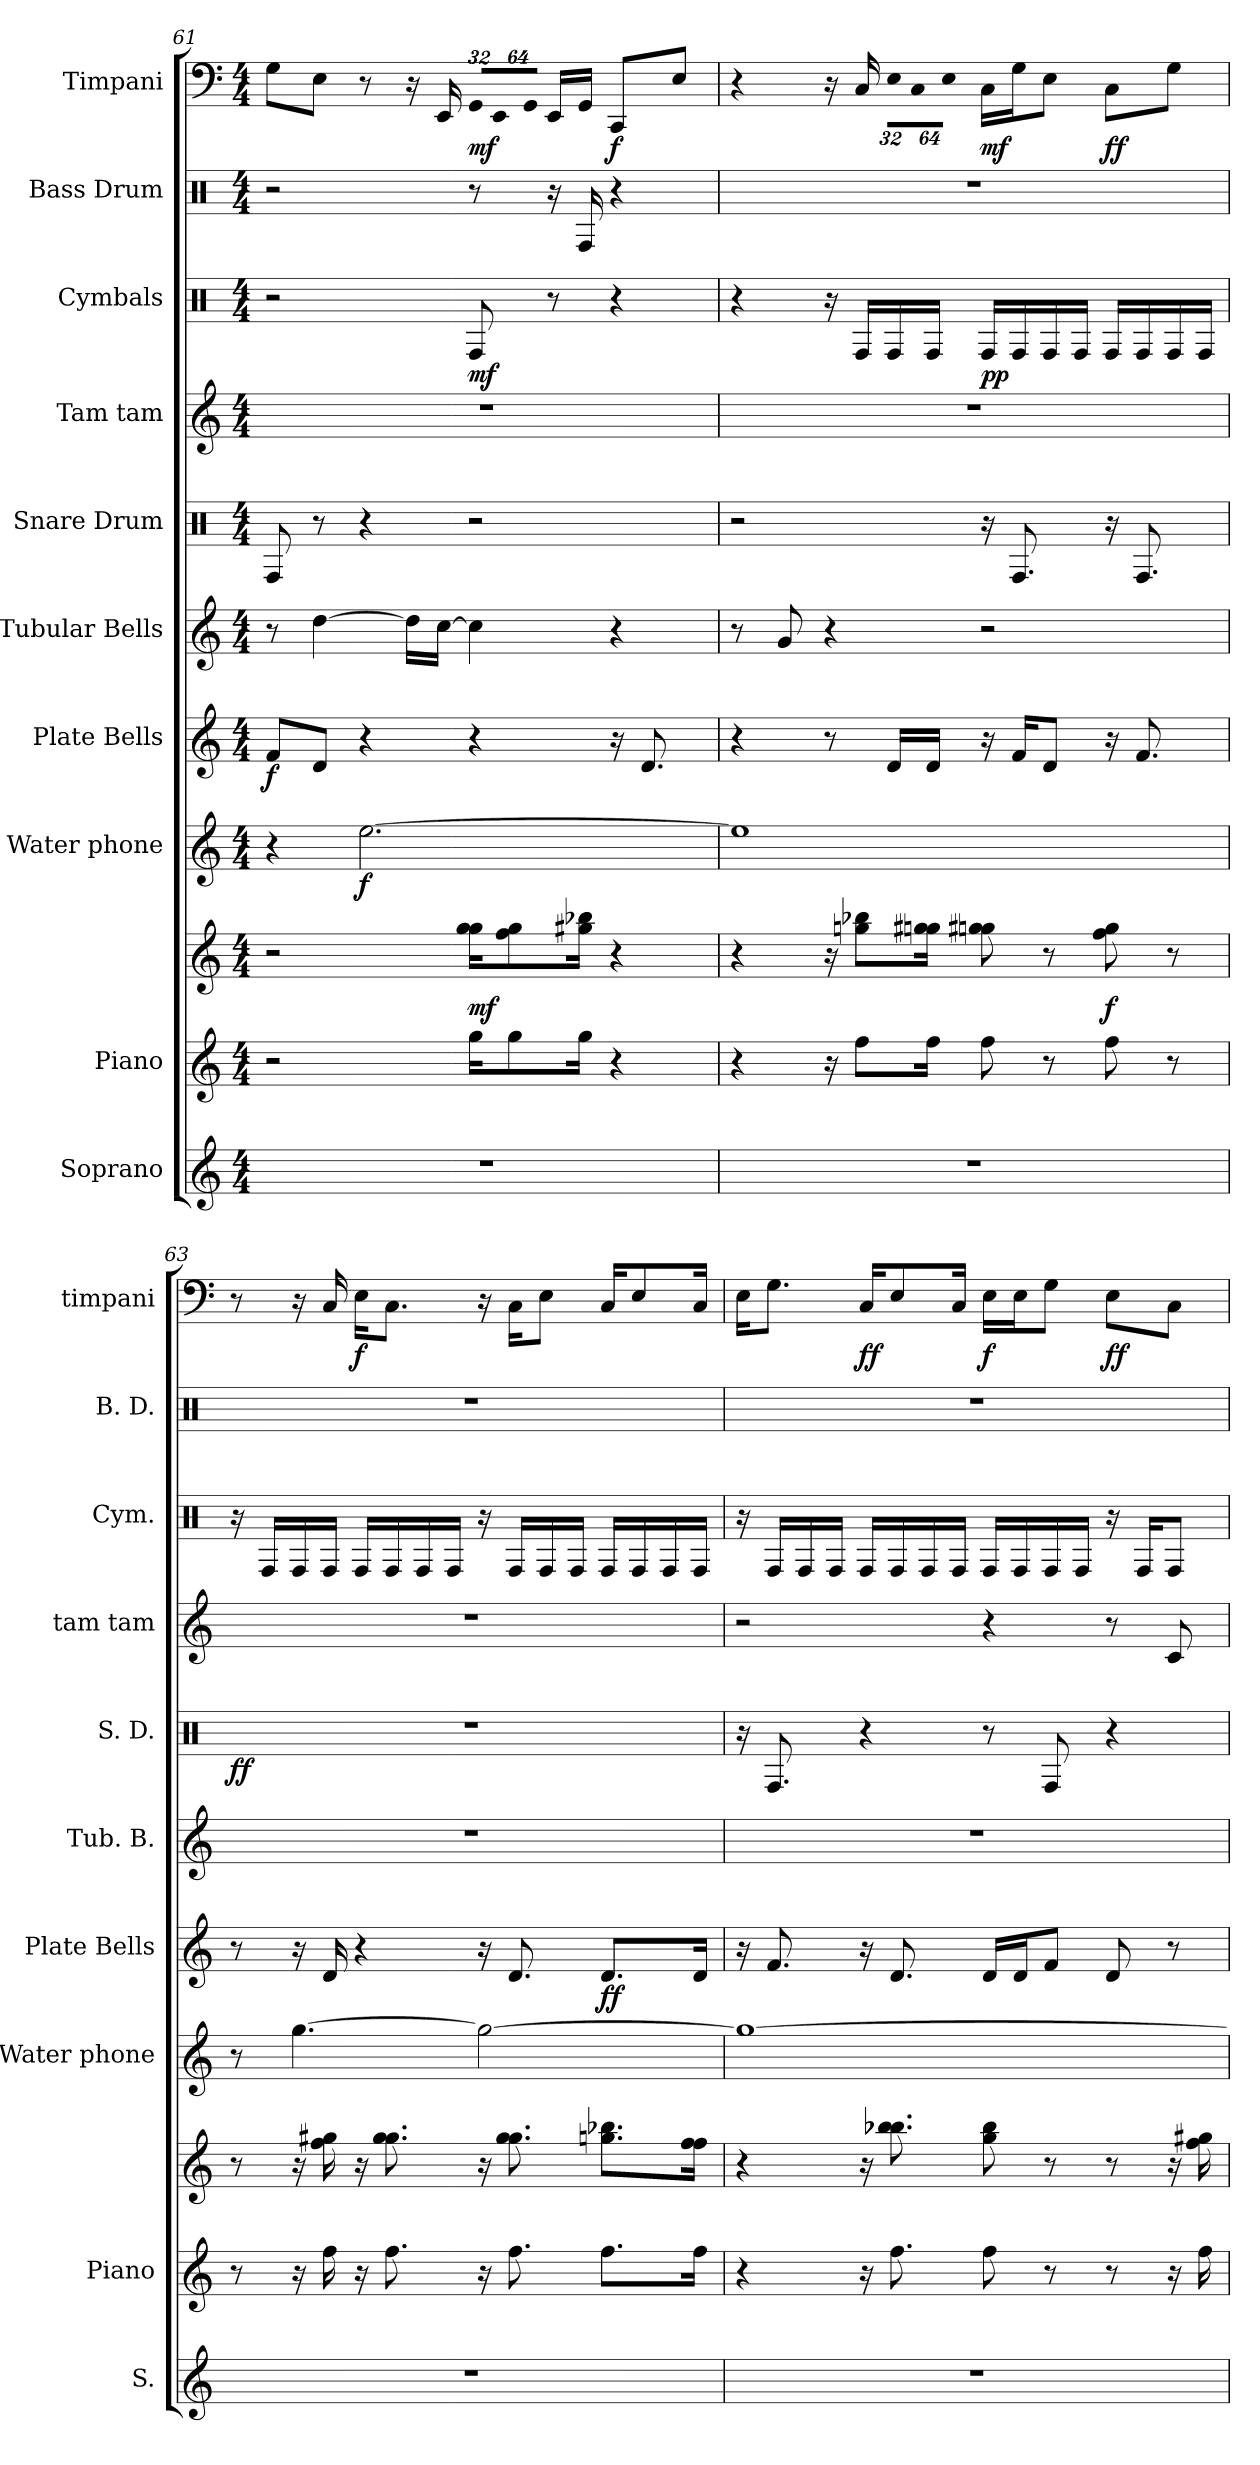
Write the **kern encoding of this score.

**kern	**kern	**kern	**dynam	**kern	**dynam	**kern	**dynam	**kern	**kern	**dynam	**kern	**kern	**dynam	**kern	**kern	**dynam
*part10	*part9	*part9	*part9	*part8	*part8	*part7	*part7	*part6	*part5	*part5	*part4	*part3	*part3	*part2	*part1	*part1
*staff11	*staff10	*staff9	*staff9/10	*staff8	*staff8	*staff7	*staff7	*staff6	*staff5	*staff5	*staff4	*staff3	*staff3	*staff2	*staff1	*staff1
*I"Soprano	*I"Piano	*	*	*I"Water phone	*	*I"Plate Bells	*	*I"Tubular Bells	*I"Snare Drum	*	*I"Tam tam	*I"Cymbals	*	*I"Bass Drum	*I"Timpani	*
*I'S.	*I'Piano	*	*	*I'Water phone	*	*I'Plate Bells	*	*I'Tub. B.	*I'S. D.	*	*I'tam tam	*I'Cym.	*	*I'B. D.	*I'timpani	*
*clefG2	*clefG2	*clefG2	*	*clefG2	*	*clefG2	*	*clefG2	*clefX	*	*clefG2	*clefX	*	*clefX	*clefF4	*
*k[]	*k[]	*k[]	*	*k[]	*	*k[]	*	*k[]	*k[]	*	*k[]	*k[]	*	*k[]	*k[]	*
*C:	*C:	*C:	*	*C:	*	*C:	*	*C:	*C:	*	*C:	*C:	*	*C:	*C:	*
*M4/4	*M4/4	*M4/4	*	*M4/4	*	*M4/4	*	*M4/4	*M4/4	*	*M4/4	*M4/4	*	*M4/4	*M4/4	*
=61	=61	=61	=61	=61	=61	=61	=61	=61	=61	=61	=61	=61	=61	=61	=61	=61
1r	2r	2r	.	4r	.	8fi/L	f	8r	8RFi/	.	1r	2r	.	2r	8Gi\L	.
.	.	.	.	.	.	8di/J	.	[4ddi\	8r	.	.	.	.	.	8Ei\J	.
.	.	.	.	[2.eei\	f	4r	.	.	4r	.	.	.	.	.	8r	.
.	.	.	.	.	.	.	.	16ddi\LL]	.	.	.	.	.	.	16r	.
.	.	.	.	.	.	.	.	[16cci\JJ	.	.	.	.	.	.	16EEi/	.
*	*	*	*	*	*	*	*	*	*	*	*	*	*	*	*Xbrackettup	*
!	!	!	!	!	!	!	!	!	!	!	!	!	!	!	!LO:N:vis=16	!
.	16ggi\KL	16ggi\ 16ggiKL	mf	.	.	4r	.	4cci\]	2r	.	.	8RFi/	mf	8r	512%21GGi/LL	mf
!	!	!	!	!	!	!	!	!	!	!	!	!	!	!	!LO:N:vis=16	!
.	.	.	.	.	.	.	.	.	.	.	.	.	.	.	1024%43EEi/	.
.	8ggi\	8ffi\ 8ggi	.	.	.	.	.	.	.	.	.	.	.	.	.	.
!	!	!	!	!	!	!	!	!	!	!	!	!	!	!	!LO:N:vis=16	!
.	.	.	.	.	.	.	.	.	.	.	.	.	.	.	1024%43GGi/JJ	.
.	.	.	.	.	.	.	.	.	.	.	.	8r	.	16r	16EEi/LL	.
.	16ggi\Jk	16gg#Xi\ 16bb-XiJk	.	.	.	.	.	.	.	.	.	.	.	16RFi/	16GGi/JJ	.
.	4r	4r	.	.	.	16r	.	4r	.	.	.	4r	.	4r	8CCi/L	f
.	.	.	.	.	.	8.di/	.	.	.	.	.	.	.	.	.	.
.	.	.	.	.	.	.	.	.	.	.	.	.	.	.	8Ei/J	.
!!LO:PB:g=z
=62	=62	=62	=62	=62	=62	=62	=62	=62	=62	=62	=62	=62	=62	=62	=62	=62
1r	4r	4r	.	1eei]	.	4r	.	8r	2r	.	1r	4r	.	1r	4r	.
.	.	.	.	.	.	.	.	8gi/	.	.	.	.	.	.	.	.
.	16r	16r	.	.	.	8r	.	4r	.	.	.	16r	.	.	16r	.
.	8ffi\L	8ggni\ 8bb-XiL	.	.	.	.	.	.	.	.	.	16RFi/LL	.	.	16Ci/	.
!	!	!	!	!	!	!	!	!	!	!	!	!	!	!	!LO:N:vis=16	!
.	.	.	.	.	.	16di/LL	.	.	.	.	.	16RFi/	.	.	512%21Ei\LL	.
!	!	!	!	!	!	!	!	!	!	!	!	!	!	!	!LO:N:vis=16	!
.	.	.	.	.	.	.	.	.	.	.	.	.	.	.	1024%43Ci\	.
.	16ffi\Jk	16gg#Xi\ 16ggniJk	.	.	.	16di/JJ	.	.	.	.	.	16RFi/JJ	.	.	.	.
!	!	!	!	!	!	!	!	!	!	!	!	!	!	!	!LO:N:vis=16	!
.	.	.	.	.	.	.	.	.	.	.	.	.	.	.	1024%43Ei\JJ	.
.	8ffi\	8ggni\ 8gg#Xi	.	.	.	16r	.	2r	16r	.	.	16RFi/LL	pp	.	16Ci\LL	mf
.	.	.	.	.	.	16fi/KL	.	.	8.RFi/	.	.	16RFi/	.	.	16Gi\J	.
.	8r	8r	.	.	.	8di/J	.	.	.	.	.	16RFi/	.	.	8Ei\J	.
.	.	.	.	.	.	.	.	.	.	.	.	16RFi/JJ	.	.	.	.
.	8ffi\	8ffi\ 8gg#i	f	.	.	16r	.	.	16r	.	.	16RFi/LL	.	.	8Ci\L	ff
.	.	.	.	.	.	8.fi/	.	.	8.RFi/	.	.	16RFi/	.	.	.	.
.	8r	8r	.	.	.	.	.	.	.	.	.	16RFi/	.	.	8Gi\J	.
.	.	.	.	.	.	.	.	.	.	.	.	16RFi/JJ	.	.	.	.
=63	=63	=63	=63	=63	=63	=63	=63	=63	=63	=63	=63	=63	=63	=63	=63	=63
1r	8r	8r	.	8r	.	8r	.	1r	1r	ff	1r	16r	.	1r	8r	.
.	.	.	.	.	.	.	.	.	.	.	.	16RFi/LL	.	.	.	.
.	16r	16r	.	[4.ggi\	.	16r	.	.	.	.	.	16RFi/	.	.	16r	.
.	16ffi\	16ffi\ 16gg#Xi	.	.	.	16di/	.	.	.	.	.	16RFi/JJ	.	.	16Ci/	.
.	16r	16r	.	.	.	4r	.	.	.	.	.	16RFi/LL	.	.	16Ei\KL	f
.	8.ffi\	8.gg#i\ 8.gg#i	.	.	.	.	.	.	.	.	.	16RFi/	.	.	8.Ci\J	.
.	.	.	.	.	.	.	.	.	.	.	.	16RFi/	.	.	.	.
.	.	.	.	.	.	.	.	.	.	.	.	16RFi/JJ	.	.	.	.
.	16r	16r	.	2ggi\_	.	16r	.	.	.	.	.	16r	.	.	16r	.
.	8.ffi\	8.gg#i\ 8.gg#i	.	.	.	8.di/	.	.	.	.	.	16RFi/LL	.	.	16Ci\KL	.
.	.	.	.	.	.	.	.	.	.	.	.	16RFi/	.	.	8Ei\J	.
.	.	.	.	.	.	.	.	.	.	.	.	16RFi/JJ	.	.	.	.
.	8.ffi\L	8.ggni\ 8.bb-XiL	.	.	.	8.di/L	ff	.	.	.	.	16RFi/LL	.	.	16Ci/KL	.
.	.	.	.	.	.	.	.	.	.	.	.	16RFi/	.	.	8Ei/	.
.	.	.	.	.	.	.	.	.	.	.	.	16RFi/	.	.	.	.
.	16ffi\Jk	16ffi\ 16ffiJk	.	.	.	16di/Jk	.	.	.	.	.	16RFi/JJ	.	.	16Ci/Jk	.
!!LO:PB:g=z
=64	=64	=64	=64	=64	=64	=64	=64	=64	=64	=64	=64	=64	=64	=64	=64	=64
1r	4r	4r	.	1ggi_	.	16r	.	1r	16r	.	2r	16r	.	1r	16Ei\KL	.
.	.	.	.	.	.	8.fi/	.	.	8.RFi/	.	.	16RFi/LL	.	.	8.Gi\J	.
.	.	.	.	.	.	.	.	.	.	.	.	16RFi/	.	.	.	.
.	.	.	.	.	.	.	.	.	.	.	.	16RFi/JJ	.	.	.	.
.	16r	16r	.	.	.	16r	.	.	4r	.	.	16RFi/LL	.	.	16Ci/KL	ff
.	8.ffi\	8.bb-Xi\ 8.bb-i	.	.	.	8.di/	.	.	.	.	.	16RFi/	.	.	8Ei/	.
.	.	.	.	.	.	.	.	.	.	.	.	16RFi/	.	.	.	.
.	.	.	.	.	.	.	.	.	.	.	.	16RFi/JJ	.	.	16Ci/Jk	.
.	8ffi\	8ggi\ 8bb-i	.	.	.	16di/LL	.	.	8r	.	4r	16RFi/LL	.	.	16Ei\LL	f
.	.	.	.	.	.	16di/J	.	.	.	.	.	16RFi/	.	.	16Ei\J	.
.	8r	8r	.	.	.	8fi/J	.	.	8RFi/	.	.	16RFi/	.	.	8Gi\J	.
.	.	.	.	.	.	.	.	.	.	.	.	16RFi/JJ	.	.	.	.
.	8r	8r	.	.	.	8di/	.	.	4r	.	8r	16r	.	.	8Ei\L	ff
.	.	.	.	.	.	.	.	.	.	.	.	16RFi/KL	.	.	.	.
.	16r	16r	.	.	.	8r	.	.	.	.	8ci/	8RFi/J	.	.	8Ci\J	.
.	16ffi\	16ffi\ 16gg#Xi	.	.	.	.	.	.	.	.	.	.	.	.	.	.
=	=	=	=	=	=	=	=	=	=	=	=	=	=	=	=	=
*-	*-	*-	*-	*-	*-	*-	*-	*-	*-	*-	*-	*-	*-	*-	*-	*-
